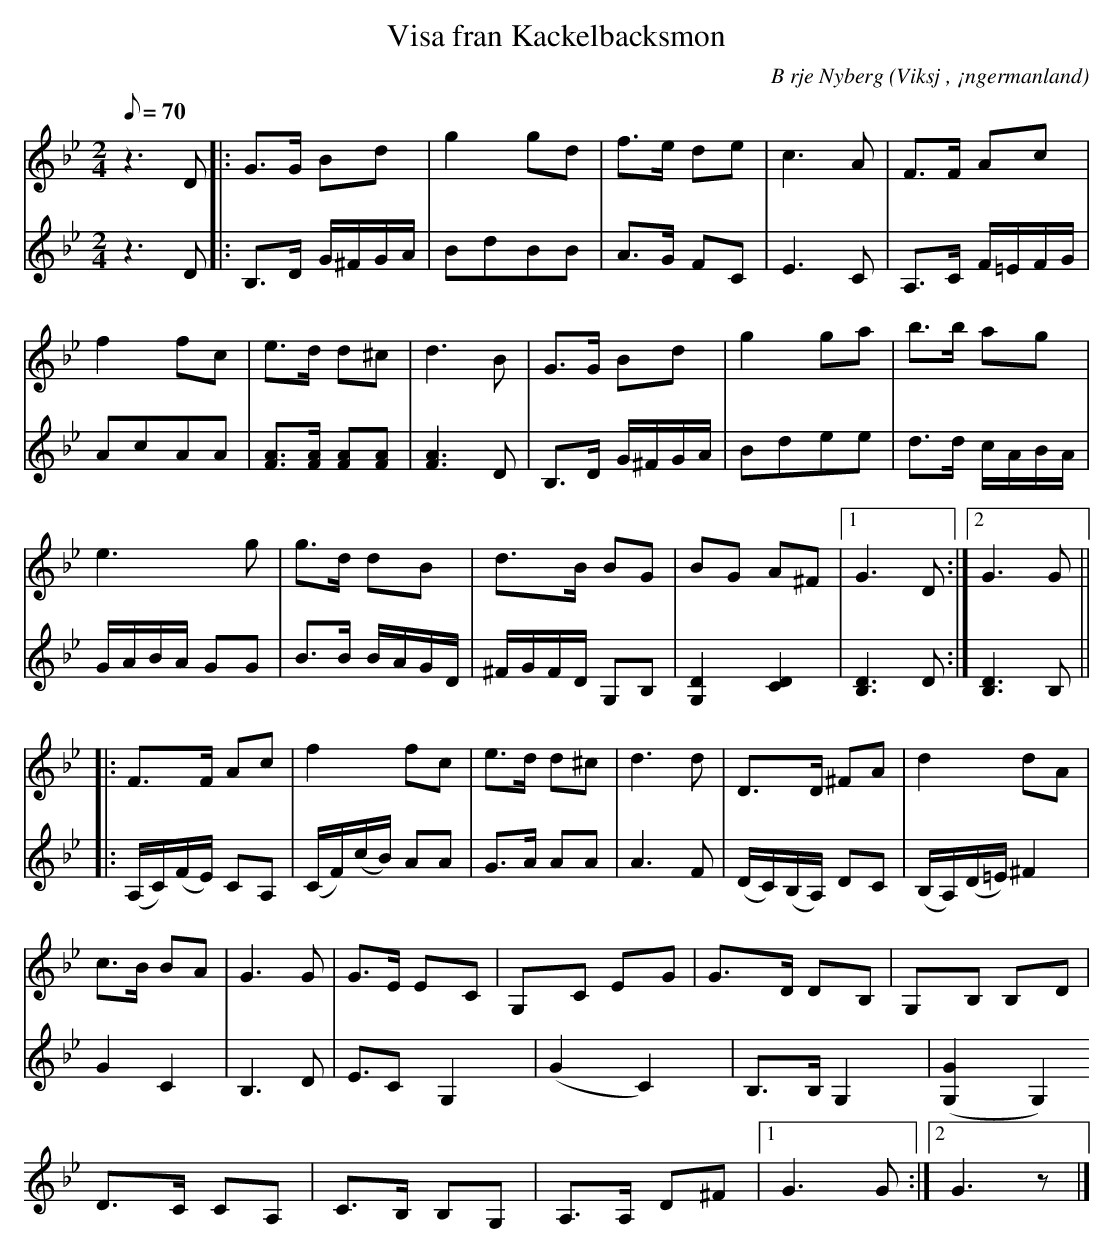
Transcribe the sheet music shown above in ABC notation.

X:1
T:Visa fran Kackelbacksmon
C:B rje Nyberg
O:Viksj , ¡ngermanland
M:2/4
L:1/8
Q:70
K:Gm
V:1
z2> D2|: G>G Bd | g2 gd | f>e de | c2>A2 | F>F Ac |
f2 fc | e>d d^c | d2>B2 | G>G Bd |g2 ga | b>b ag |
e2> g2 | g>d dB |d>B BG |BG A^F |1 G2> D2 :|2 G2> G2 ||
|: F>F Ac | f2 fc | e>d d^c | d2>d2 | D>D ^FA | d2 dA |
c>B BA |G2> G2 | G>E EC | G,C EG | G>D DB, | G,B, B,D |
D>C CA, | C>B, B,G, | A,>A, D^F |1 G2> G2 :|2 G2> z2 |]
V:2
z2> D2 |: B,>D G/2^F/2G/2A/2 | BdBB | A>G FC | E2>C2 | A,>C F/2=E/2F/2G/2 |
AcAA | [AF]>[AF] [AF][AF] | [A2F2]> D2 | B,>D G/2^F/2G/2A/2 | Bdee | d>d c/2A/2B/2A/2 |
G/2A/2B/2A/2 GG | B>B B/2A/2G/2D/2 | ^F/2G/2F/2D/2 G,B, | [G,2D2] [C2D2] | [D2B,2]> D2 :| [D2B,2]> B,2 ||
|: (A,/2C/2)(F/2E/2) CA, | (C/2F/2)(c/2B/2) AA | G>A AA | A2> F2 | (D/2C/2)(B,/2A,/2) DC | (B,/2A,/2)(D/2=E/2) ^F2 |
G2 C2 | B,2> D2 | E>C2 G,2, |(G2C2) |B,>B, G,2 | ([G,2G2] G,2) |
